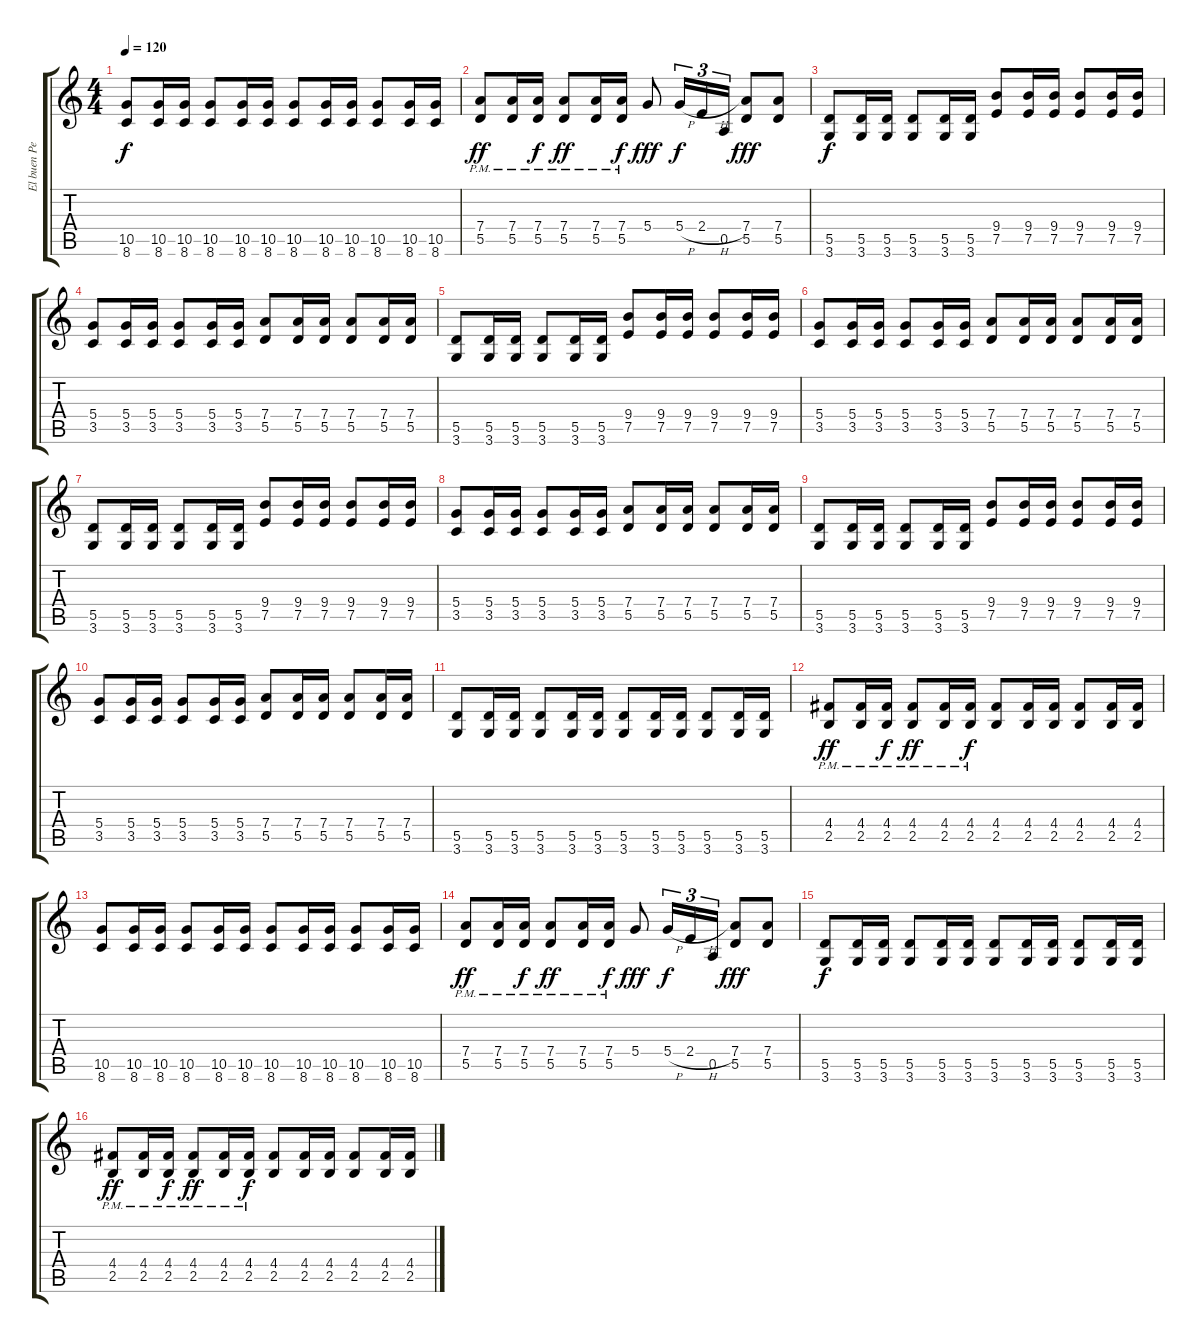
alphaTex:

\track ("El buen Pepito" "El buen Pe") {instrument distortionguitar}
\staff {score tabs}
\tuning (E4 B3 G3 D3 A2 E2) {hide}
\ts (4 4)
\tempo 120
\clef g2
\ks c
(10.5 8.6).8{dy f} (10.5 8.6).16 (10.5 8.6).16 (10.5 8.6).8 (10.5 8.6).16 (10.5 8.6).16 (10.5 8.6).8 (10.5 8.6).16 (10.5 8.6).16 (10.5 8.6).8 (10.5 8.6).16 (10.5 8.6).16 |
(7.4 5.5{pm}).8{dy ff} (7.4 5.5{pm}).16 (7.4 5.5{pm}).16{dy f} (7.4 5.5{pm}).8{dy ff} (7.4 5.5{pm}).16 (7.4 5.5{pm}).16{dy f} 5.4.8{dy fff} 5.4{h}.16{tu (3 2) dy f} 2.4{h}.16{tu (3 2)} 0.5.16{tu (3 2)} (7.4 5.5).8{dy fff} (7.4 5.5).8 |
(5.5 3.6).8{dy f} (5.5 3.6).16 (5.5 3.6).16 (5.5 3.6).8 (5.5 3.6).16 (5.5 3.6).16 (9.4 7.5).8 (9.4 7.5).16 (9.4 7.5).16 (9.4 7.5).8 (9.4 7.5).16 (9.4 7.5).16 |
(5.4 3.5).8 (5.4 3.5).16 (5.4 3.5).16 (5.4 3.5).8 (5.4 3.5).16 (5.4 3.5).16 (7.4 5.5).8 (7.4 5.5).16 (7.4 5.5).16 (7.4 5.5).8 (7.4 5.5).16 (7.4 5.5).16 |
(5.5 3.6).8 (5.5 3.6).16 (5.5 3.6).16 (5.5 3.6).8 (5.5 3.6).16 (5.5 3.6).16 (9.4 7.5).8 (9.4 7.5).16 (9.4 7.5).16 (9.4 7.5).8 (9.4 7.5).16 (9.4 7.5).16 |
(5.4 3.5).8 (5.4 3.5).16 (5.4 3.5).16 (5.4 3.5).8 (5.4 3.5).16 (5.4 3.5).16 (7.4 5.5).8 (7.4 5.5).16 (7.4 5.5).16 (7.4 5.5).8 (7.4 5.5).16 (7.4 5.5).16 |
(5.5 3.6).8 (5.5 3.6).16 (5.5 3.6).16 (5.5 3.6).8 (5.5 3.6).16 (5.5 3.6).16 (9.4 7.5).8 (9.4 7.5).16 (9.4 7.5).16 (9.4 7.5).8 (9.4 7.5).16 (9.4 7.5).16 |
(5.4 3.5).8 (5.4 3.5).16 (5.4 3.5).16 (5.4 3.5).8 (5.4 3.5).16 (5.4 3.5).16 (7.4 5.5).8 (7.4 5.5).16 (7.4 5.5).16 (7.4 5.5).8 (7.4 5.5).16 (7.4 5.5).16 |
(5.5 3.6).8 (5.5 3.6).16 (5.5 3.6).16 (5.5 3.6).8 (5.5 3.6).16 (5.5 3.6).16 (9.4 7.5).8 (9.4 7.5).16 (9.4 7.5).16 (9.4 7.5).8 (9.4 7.5).16 (9.4 7.5).16 |
(5.4 3.5).8 (5.4 3.5).16 (5.4 3.5).16 (5.4 3.5).8 (5.4 3.5).16 (5.4 3.5).16 (7.4 5.5).8 (7.4 5.5).16 (7.4 5.5).16 (7.4 5.5).8 (7.4 5.5).16 (7.4 5.5).16 |
(5.5 3.6).8 (5.5 3.6).16 (5.5 3.6).16 (5.5 3.6).8 (5.5 3.6).16 (5.5 3.6).16 (5.5 3.6).8 (5.5 3.6).16 (5.5 3.6).16 (5.5 3.6).8 (5.5 3.6).16 (5.5 3.6).16 |
(4.4 2.5{pm}).8{dy ff} (4.4 2.5{pm}).16 (4.4 2.5{pm}).16{dy f} (4.4 2.5{pm}).8{dy ff} (4.4 2.5{pm}).16 (4.4 2.5{pm}).16{dy f} (4.4 2.5).8 (4.4 2.5).16 (4.4 2.5).16 (4.4 2.5).8 (4.4 2.5).16 (4.4 2.5).16 |
(10.5 8.6).8 (10.5 8.6).16 (10.5 8.6).16 (10.5 8.6).8 (10.5 8.6).16 (10.5 8.6).16 (10.5 8.6).8 (10.5 8.6).16 (10.5 8.6).16 (10.5 8.6).8 (10.5 8.6).16 (10.5 8.6).16 |
(7.4 5.5{pm}).8{dy ff} (7.4 5.5{pm}).16 (7.4 5.5{pm}).16{dy f} (7.4 5.5{pm}).8{dy ff} (7.4 5.5{pm}).16 (7.4 5.5{pm}).16{dy f} 5.4.8{dy fff} 5.4{h}.16{tu (3 2) dy f} 2.4{h}.16{tu (3 2)} 0.5.16{tu (3 2)} (7.4 5.5).8{dy fff} (7.4 5.5).8 |
(5.5 3.6).8{dy f} (5.5 3.6).16 (5.5 3.6).16 (5.5 3.6).8 (5.5 3.6).16 (5.5 3.6).16 (5.5 3.6).8 (5.5 3.6).16 (5.5 3.6).16 (5.5 3.6).8 (5.5 3.6).16 (5.5 3.6).16 |
(4.4 2.5{pm}).8{dy ff} (4.4 2.5{pm}).16 (4.4 2.5{pm}).16{dy f} (4.4 2.5{pm}).8{dy ff} (4.4 2.5{pm}).16 (4.4 2.5{pm}).16{dy f} (4.4 2.5).8 (4.4 2.5).16 (4.4 2.5).16 (4.4 2.5).8 (4.4 2.5).16 (4.4 2.5).16
